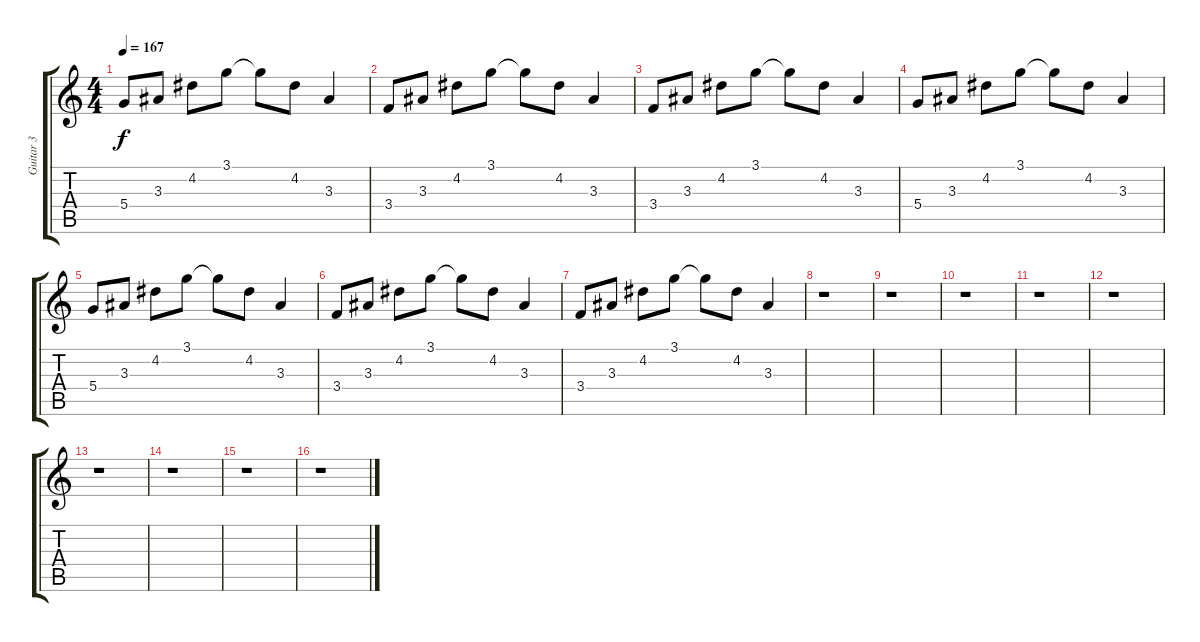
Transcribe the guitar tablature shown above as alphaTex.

\track ("Guitar 3" "Guitar 3") {instrument electricguitarclean}
\staff {score tabs}
\tuning (E4 B3 G3 D3 A2 E2) {hide}
\ts (4 4)
\tempo 167
\clef g2
\ks c
5.4.8{dy f} 3.3.8 4.2.8 3.1.8 3.1{t}.8 4.2.8 3.3.4 |
3.4.8 3.3.8 4.2.8 3.1.8 3.1{t}.8 4.2.8 3.3.4 |
3.4.8 3.3.8 4.2.8 3.1.8 3.1{t}.8 4.2.8 3.3.4 |
5.4.8 3.3.8 4.2.8 3.1.8 3.1{t}.8 4.2.8 3.3.4 |
5.4.8 3.3.8 4.2.8 3.1.8 3.1{t}.8 4.2.8 3.3.4 |
3.4.8 3.3.8 4.2.8 3.1.8 3.1{t}.8 4.2.8 3.3.4 |
3.4.8 3.3.8 4.2.8 3.1.8 3.1{t}.8 4.2.8 3.3.4 |
r.1 |
r.1 |
r.1 |
r.1 |
r.1 |
r.1 |
r.1 |
r.1 |
r.1
